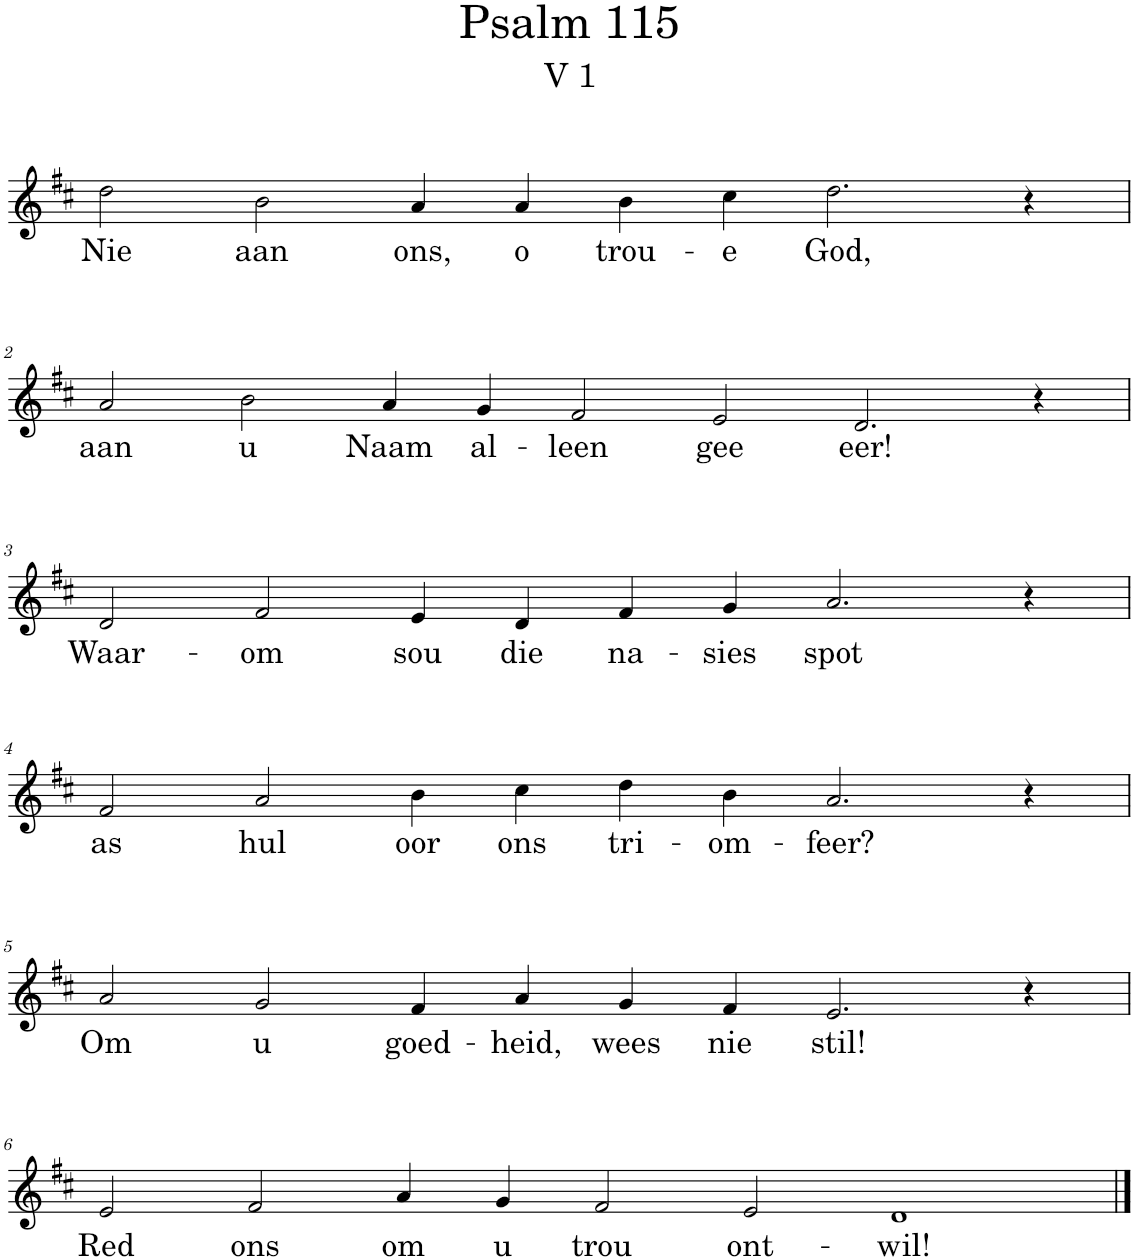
**kern	**text
*part1	*part1
*staff1	*staff1
*I"Pipe Organ	*
*I'Org.	*
*clefG2	*
*k[f#c#]	*
*M12/4	*
=1	=1
!	!LO:LY:b
2dd\	Nie
!	!LO:LY:b
2b\	aan
!	!LO:LY:b
4a/	ons,
!	!LO:LY:b
4a/	o
!	!LO:LY:b
4b\	trou-
!	!LO:LY:b
4cc#\	-e
!	!LO:LY:b
2.dd\	God,
4r	.
!!LO:LB:g=z
=2	=2
*M14/4	*
!	!LO:LY:b
2a/	aan
!	!LO:LY:b
2b\	u
!	!LO:LY:b
4a/	Naam
!	!LO:LY:b
4g/	al-
!	!LO:LY:b
2f#/	-leen
!	!LO:LY:b
2e/	gee
!	!LO:LY:b
2.d/	eer!
4r	.
!!LO:LB:g=z
=3	=3
*M12/4	*
!	!LO:LY:b
2d/	Waar-
!	!LO:LY:b
2f#/	-om
!	!LO:LY:b
4e/	sou
!	!LO:LY:b
4d/	die
!	!LO:LY:b
4f#/	na-
!	!LO:LY:b
4g/	-sies
!	!LO:LY:b
2.a/	spot
4r	.
!!LO:LB:g=z
=4	=4
!	!LO:LY:b
2f#/	as
!	!LO:LY:b
2a/	hul
!	!LO:LY:b
4b\	oor
!	!LO:LY:b
4cc#\	ons
!	!LO:LY:b
4dd\	tri-
!	!LO:LY:b
4b\	-om-
!	!LO:LY:b
2.a/	-feer?
4r	.
!!LO:LB:g=z
=5	=5
!	!LO:LY:b
2a/	Om
!	!LO:LY:b
2g/	u
!	!LO:LY:b
4f#/	goed-
!	!LO:LY:b
4a/	-heid,
!	!LO:LY:b
4g/	wees
!	!LO:LY:b
4f#/	nie
!	!LO:LY:b
2.e/	stil!
4r	.
!!LO:LB:g=z
=6	=6
*M14/4	*
!	!LO:LY:b
2e/	Red
!	!LO:LY:b
2f#/	ons
!	!LO:LY:b
4a/	om
!	!LO:LY:b
4g/	u
!	!LO:LY:b
2f#/	trou
!	!LO:LY:b
2e/	ont-
!	!LO:LY:b
1d	-wil!
==	==
*-	*-
